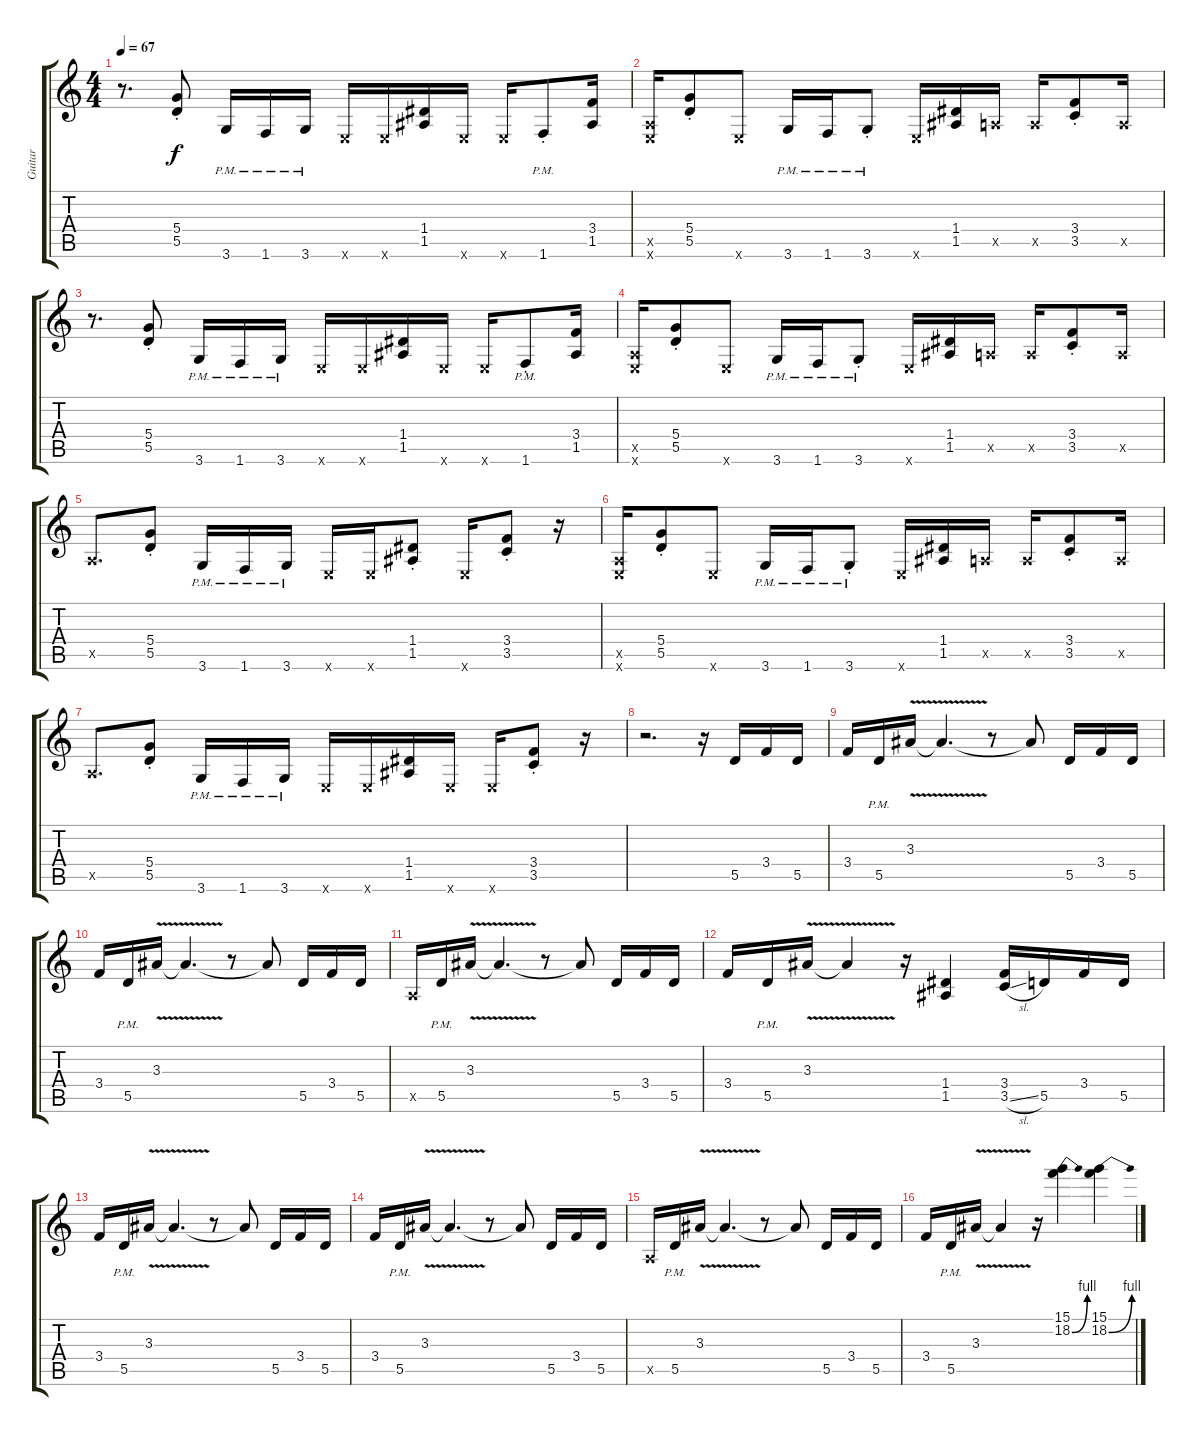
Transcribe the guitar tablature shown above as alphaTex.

\track ("Guitar" "Guitar") {instrument distortionguitar}
\staff {score tabs}
\tuning (E4 B3 G3 D3 A2 E2) {hide}
\ts (4 4)
\tempo 67
\clef g2
\ks c
r.8{d dy f} (5.4{st} 5.5{st}).8 3.6{pm}.16 1.6{pm}.16 3.6{pm}.16 0.6{x}.16 0.6{x}.16 (1.4 1.5).16 0.6{x}.16 0.6{x}.16 1.6{pm st}.8 (3.4 1.5).16 |
(0.5{x} 0.6{x}).16 (5.4{st} 5.5{st}).8 0.6{x}.8 3.6{pm}.16 1.6{pm}.16 3.6{pm st}.8 0.6{x}.16 (1.4 1.5).16 0.5{x}.16 0.5{x}.16 (3.4{st} 3.5{st}).8 0.5{x}.16 |
r.8{d} (5.4{st} 5.5{st}).8 3.6{pm}.16 1.6{pm}.16 3.6{pm}.16 0.6{x}.16 0.6{x}.16 (1.4 1.5).16 0.6{x}.16 0.6{x}.16 1.6{pm st}.8 (3.4 1.5).16 |
(0.5{x} 0.6{x}).16 (5.4{st} 5.5{st}).8 0.6{x}.8 3.6{pm}.16 1.6{pm}.16 3.6{pm st}.8 0.6{x}.16 (1.4 1.5).16 0.5{x}.16 0.5{x}.16 (3.4{st} 3.5{st}).8 0.5{x}.16 |
0.5{x}.8{d} (5.4{st} 5.5{st}).8 3.6{pm}.16 1.6{pm}.16 3.6{pm}.16 0.6{x}.16 0.6{x}.16 (1.4{st} 1.5{st}).8 0.6{x}.16 (3.4{st} 3.5{st}).8 r.16 |
(0.5{x} 0.6{x}).16 (5.4{st} 5.5{st}).8 0.6{x}.8 3.6{pm}.16 1.6{pm}.16 3.6{pm st}.8 0.6{x}.16 (1.4 1.5).16 0.5{x}.16 0.5{x}.16 (3.4{st} 3.5{st}).8 0.5{x}.16 |
0.5{x}.8{d} (5.4{st} 5.5{st}).8 3.6{pm}.16 1.6{pm}.16 3.6{pm}.16 0.6{x}.16 0.6{x}.16 (1.4 1.5).16 0.6{x}.16 0.6{x}.16 (3.4{st} 3.5{st}).8 r.16 |
r.2{d} r.16 5.5.16 3.4.16 5.5.16 |
3.4.16 5.5{pm}.16 3.3{v}.16 3.3{t}.4{d} r.8 3.3{t}.8 5.5.16 3.4.16 5.5.16 |
3.4.16 5.5{pm}.16 3.3{v}.16 3.3{t}.4{d} r.8 3.3{t}.8 5.5.16 3.4.16 5.5.16 |
0.5{x}.16 5.5{pm}.16 3.3{v}.16 3.3{t}.4{d} r.8 3.3{t}.8 5.5.16 3.4.16 5.5.16 |
3.4.16 5.5{pm}.16 3.3{v}.16 3.3{t}.4 r.16 (1.4 1.5).4 (3.4 3.5{sl}).16 5.5.16 3.4.16 5.5.16 |
3.4.16 5.5{pm}.16 3.3{v}.16 3.3{t}.4{d} r.8 3.3{t}.8 5.5.16 3.4.16 5.5.16 |
3.4.16 5.5{pm}.16 3.3{v}.16 3.3{t}.4{d} r.8 3.3{t}.8 5.5.16 3.4.16 5.5.16 |
0.5{x}.16 5.5{pm}.16 3.3{v}.16 3.3{t}.4{d} r.8 3.3{t}.8 5.5.16 3.4.16 5.5.16 |
3.4.16 5.5{pm}.16 3.3{v}.16 3.3{t}.4 r.16 (15.1 18.2{be (bend 0 0 60 4)}).4 (15.1 18.2{be (bend 0 0 60 4)}).4
